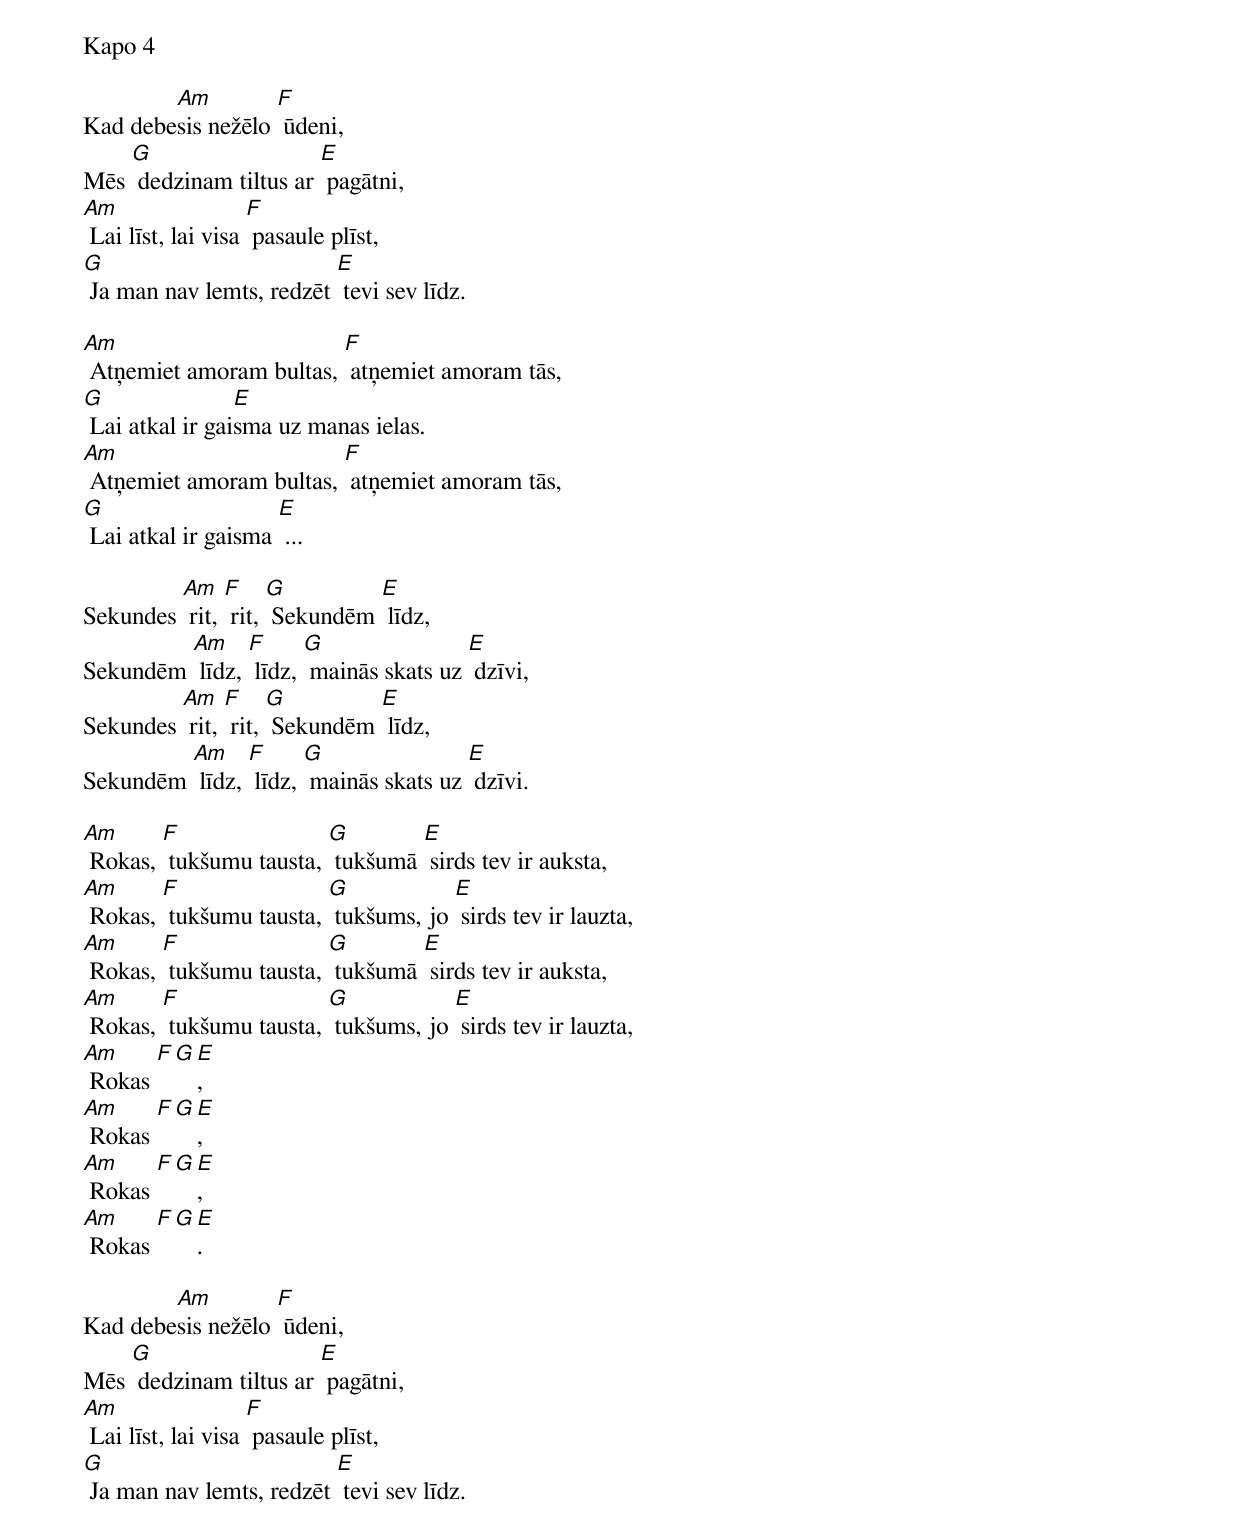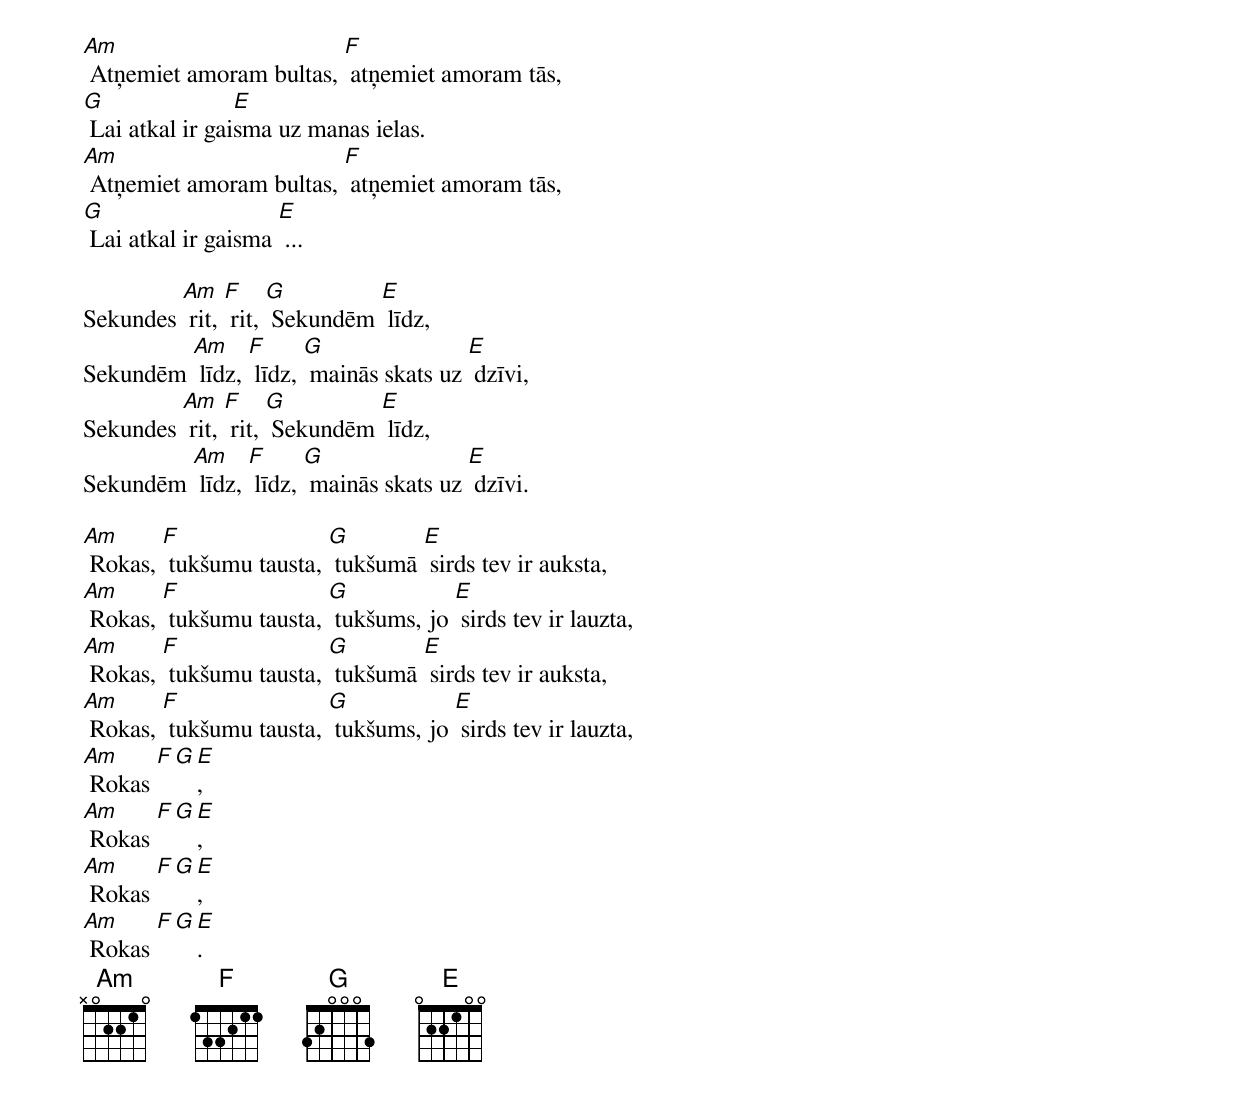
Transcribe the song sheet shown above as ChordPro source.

Kapo 4

Kad debe[Am]sis nežēlo [F] ūdeni,
Mēs [G] dedzinam tiltus ar [E] pagātni,
[Am] Lai līst, lai visa [F] pasaule plīst,
[G] Ja man nav lemts, redzēt [E] tevi sev līdz.

[Am] Atņemiet amoram bultas, [F] atņemiet amoram tās,
[G] Lai atkal ir gai[E]sma uz manas ielas.
[Am] Atņemiet amoram bultas, [F] atņemiet amoram tās,
[G] Lai atkal ir gaisma [E] ...

Sekundes [Am] rit, [F] rit, [G] Sekundēm [E] līdz,
Sekundēm [Am] līdz, [F] līdz, [G] mainās skats uz [E] dzīvi,
Sekundes [Am] rit, [F] rit, [G] Sekundēm [E] līdz,
Sekundēm [Am] līdz, [F] līdz, [G] mainās skats uz [E] dzīvi.

[Am] Rokas, [F] tukšumu tausta, [G] tukšumā [E] sirds tev ir auksta,
[Am] Rokas, [F] tukšumu tausta, [G] tukšums, jo [E] sirds tev ir lauzta,
[Am] Rokas, [F] tukšumu tausta, [G] tukšumā [E] sirds tev ir auksta,
[Am] Rokas, [F] tukšumu tausta, [G] tukšums, jo [E] sirds tev ir lauzta,
[Am] Rokas [F][G][E],
[Am] Rokas [F][G][E],
[Am] Rokas [F][G][E],
[Am] Rokas [F][G][E].

Kad debe[Am]sis nežēlo [F] ūdeni,
Mēs [G] dedzinam tiltus ar [E] pagātni,
[Am] Lai līst, lai visa [F] pasaule plīst,
[G] Ja man nav lemts, redzēt [E] tevi sev līdz.

[Am] Atņemiet amoram bultas, [F] atņemiet amoram tās,
[G] Lai atkal ir gai[E]sma uz manas ielas.
[Am] Atņemiet amoram bultas, [F] atņemiet amoram tās,
[G] Lai atkal ir gaisma [E] ...

Sekundes [Am] rit, [F] rit, [G] Sekundēm [E] līdz,
Sekundēm [Am] līdz, [F] līdz, [G] mainās skats uz [E] dzīvi,
Sekundes [Am] rit, [F] rit, [G] Sekundēm [E] līdz,
Sekundēm [Am] līdz, [F] līdz, [G] mainās skats uz [E] dzīvi.

[Am] Rokas, [F] tukšumu tausta, [G] tukšumā [E] sirds tev ir auksta,
[Am] Rokas, [F] tukšumu tausta, [G] tukšums, jo [E] sirds tev ir lauzta,
[Am] Rokas, [F] tukšumu tausta, [G] tukšumā [E] sirds tev ir auksta,
[Am] Rokas, [F] tukšumu tausta, [G] tukšums, jo [E] sirds tev ir lauzta,
[Am] Rokas [F][G][E],
[Am] Rokas [F][G][E],
[Am] Rokas [F][G][E],
[Am] Rokas [F][G][E].
